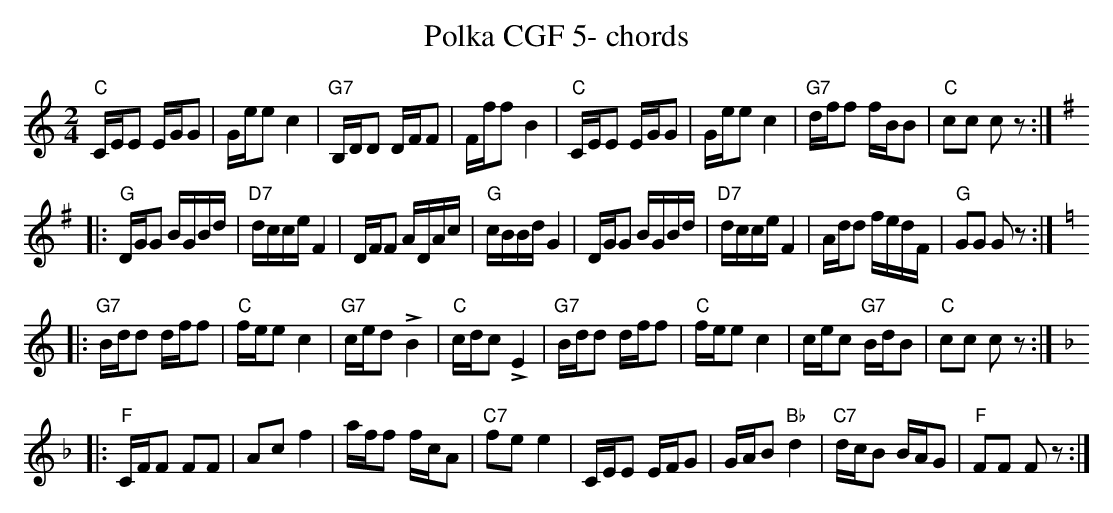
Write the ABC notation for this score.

X:1
T:Polka CGF 5- chords
M:2/4
L:1/16
K:C %%MIDI gchordon
"C"CEE2 EGG2 | Gee2c4 | "G7"B,DD2 DFF2 | Fff2B4 | "C"CEE2 EGG2 | Gee2c4 | "G7"dff2 fBB2 | "C"c2c2 c2z2 :| [K:G]
 |: "G"DGG2 BGBd | "D7"dcce F4 |DFF2 ADAc | "G"cBBdG4 | DGG2 BGBd | "D7"dcce F4 | Add2 fedF | "G"G2G2 G2z2 :| [K:C]
 |: "G7"Bdd2 dff2 | "C"fee2c4 | "G7"ced2 !>!B4 | "C"cdc2 !>!E4 | "G7"Bdd2 dff2 | "C"fee2 c4 | cec2 "G7"BdB2 | "C"c2c2 c2z2 :| [K:F]
 |: "F"CFF2 F2F2 | A2c2 f4 | aff2 fcA2 | "C7"f2e2e4 | CEE2 EFG2 | GAB2"Bb"d4 | "C7"dcB2 BAG2 | "F"F2F2 F2z2 :|
